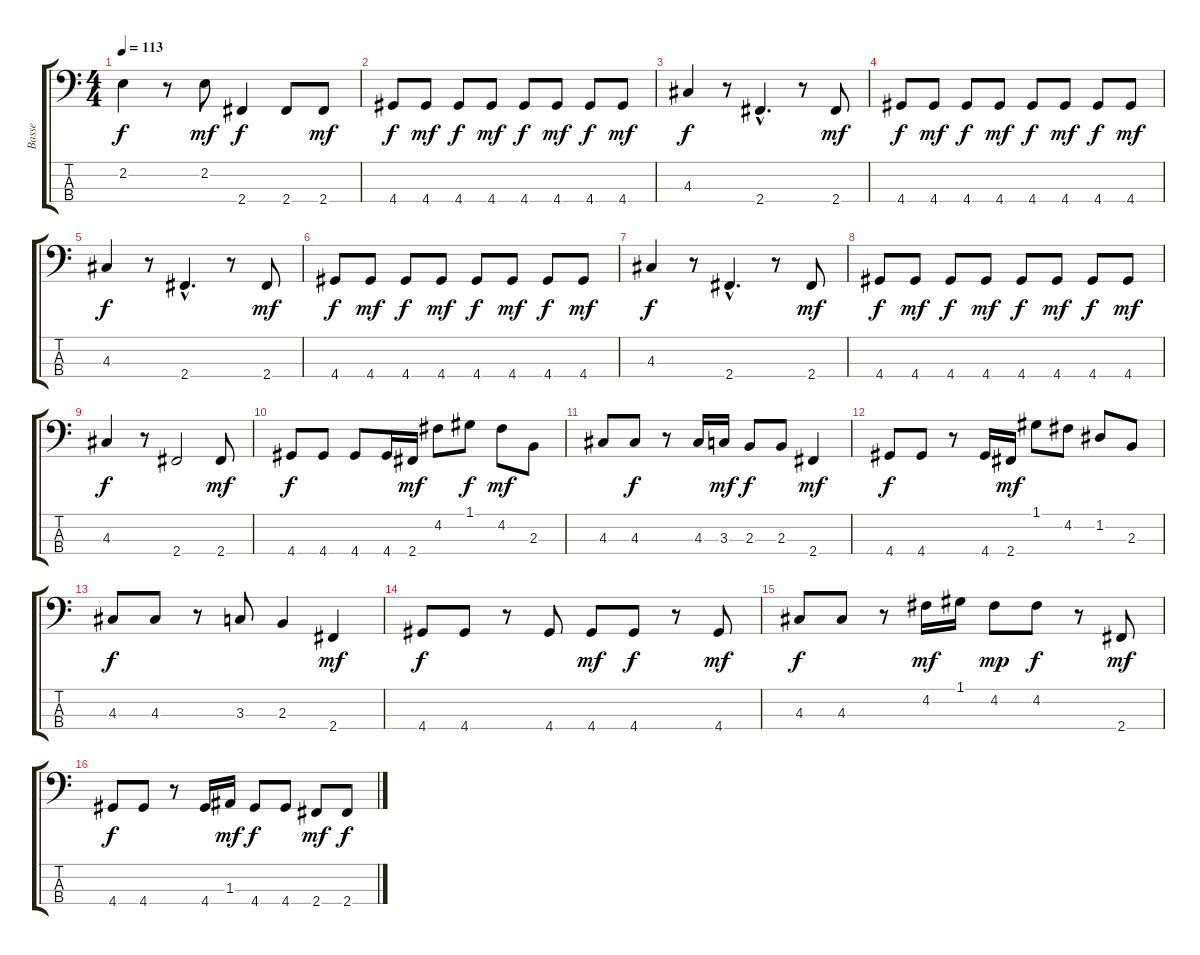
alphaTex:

\track ("Basse" "Basse") {instrument electricbassfinger}
\staff {score tabs}
\tuning (G2 D2 A1 E1) {hide}
\ts (4 4)
\tempo 113
\clef f4
\ks c
2.2.4{dy f} r.8 2.2.8{dy mf} 2.4.4{dy f} 2.4.8 2.4.8{dy mf} |
4.4.8{dy f} 4.4.8{dy mf} 4.4.8{dy f} 4.4.8{dy mf} 4.4.8{dy f} 4.4.8{dy mf} 4.4.8{dy f} 4.4.8{dy mf} |
4.3.4{dy f} r.8 2.4{hac}.4{d} r.8 2.4.8{dy mf} |
4.4.8{dy f} 4.4.8{dy mf} 4.4.8{dy f} 4.4.8{dy mf} 4.4.8{dy f} 4.4.8{dy mf} 4.4.8{dy f} 4.4.8{dy mf} |
4.3.4{dy f} r.8 2.4{hac}.4{d} r.8 2.4.8{dy mf} |
4.4.8{dy f} 4.4.8{dy mf} 4.4.8{dy f} 4.4.8{dy mf} 4.4.8{dy f} 4.4.8{dy mf} 4.4.8{dy f} 4.4.8{dy mf} |
4.3.4{dy f} r.8 2.4{hac}.4{d} r.8 2.4.8{dy mf} |
4.4.8{dy f} 4.4.8{dy mf} 4.4.8{dy f} 4.4.8{dy mf} 4.4.8{dy f} 4.4.8{dy mf} 4.4.8{dy f} 4.4.8{dy mf} |
4.3.4{dy f} r.8 2.4.2 2.4.8{dy mf} |
4.4.8{dy f} 4.4.8 4.4.8 4.4.16 2.4.16{dy mf} 4.2.8 1.1.8{dy f} 4.2.8{dy mf} 2.3.8 |
4.3.8 4.3.8{dy f} r.8 4.3.16 3.3.16{dy mf} 2.3.8{dy f} 2.3.8 2.4.4{dy mf} |
4.4.8{dy f} 4.4.8 r.8 4.4.16 2.4.16{dy mf} 1.1.8 4.2.8 1.2.8 2.3.8 |
4.3.8{dy f} 4.3.8 r.8 3.3.8 2.3.4 2.4.4{dy mf} |
4.4.8{dy f} 4.4.8 r.8 4.4.8 4.4.8{dy mf} 4.4.8{dy f} r.8 4.4.8{dy mf} |
4.3.8{dy f} 4.3.8 r.8 4.2.16{dy mf} 1.1.16 4.2.8{dy mp} 4.2.8{dy f} r.8 2.4.8{dy mf} |
4.4.8{dy f} 4.4.8 r.8 4.4.16 1.3.16{dy mf} 4.4.8{dy f} 4.4.8 2.4.8{dy mf} 2.4.8{dy f}
